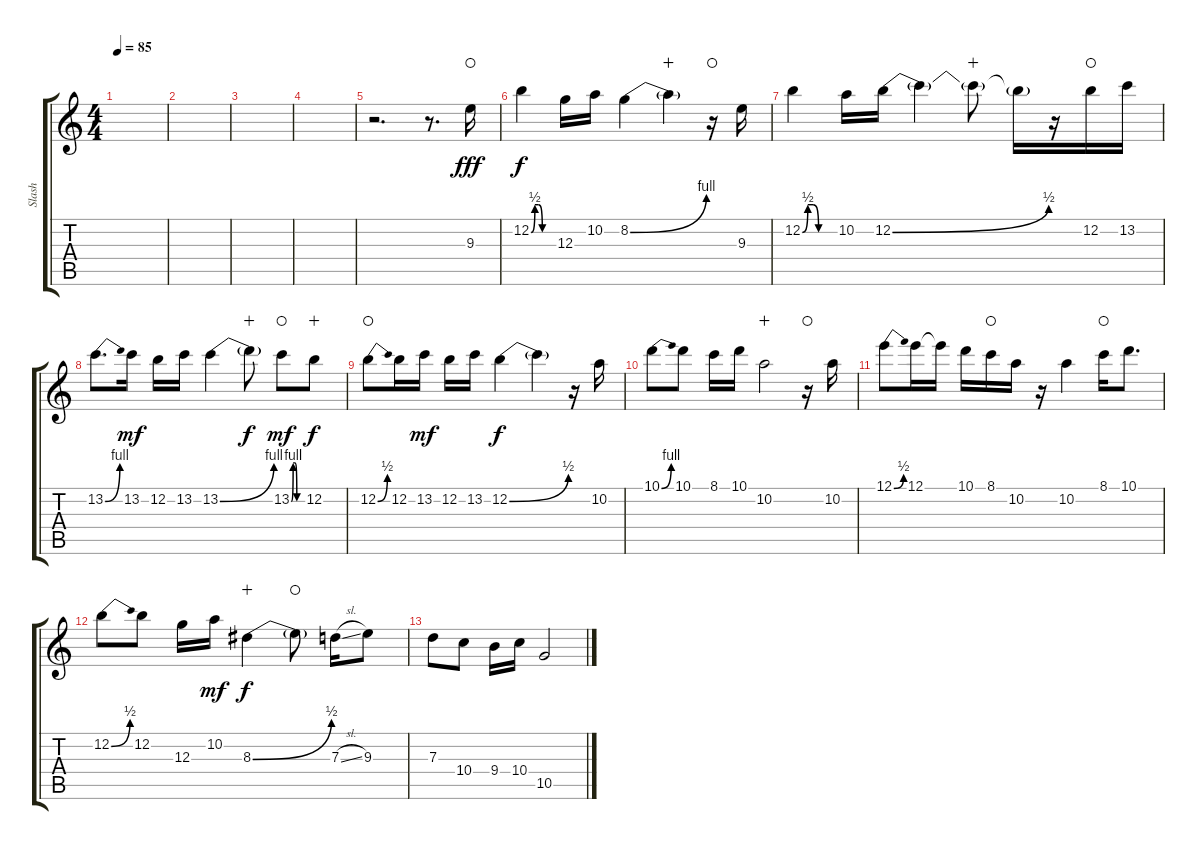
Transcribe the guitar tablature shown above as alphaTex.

\track ("Slash" "Slash") {instrument distortionguitar}
\staff {score tabs}
\tuning (E4 B3 G3 D3 A2 E2) {hide}
\ts (4 4)
\tempo 85
\clef g2
\ks c
|
|
|
|
r.2{d} r.8{d} 9.3.16{dy fff waho} |
12.2{be (custom 0 0 10 2 20 2 30 0 60 0)}.4{dy f} 12.3.16 10.2.16 8.2{be (bend 0 0 60 4)}.4 8.2{t}.4{wahc} r.16{waho} 9.3.16 |
12.2{be (custom 0 0 10 2 20 2 30 0 60 0)}.4 10.2.16 12.2{be (bend 0 0 60 2)}.16 12.2{t}.4 12.2{t}.8{wahc} 12.2{t}.16 r.16 12.2.16{waho} 13.2.16 |
13.2{be (bend 0 0 60 4)}.8{d} 13.2.16{dy mf} 12.2.16 13.2.16 13.2{be (bend 0 0 60 4)}.4 13.2{t}.8{dy f wahc} 13.2{be (custom 0 0 10 4 20 4 30 0 60 0)}.8{dy mf waho} 12.2.8{dy f wahc} |
12.2{be (bend 0 0 60 2)}.8{waho} 12.2.16 13.2.16{dy mf} 12.2.16 13.2.16 12.2{be (bend 0 0 60 2)}.4{dy f} 12.2{t}.4 r.16 10.2.16 |
10.1{be (bend 0 0 60 4)}.8 10.1.8 8.1.16 10.1.16 10.2.2{wahc} r.16{waho} 10.2.16 |
12.1{be (bend 0 0 60 2)}.8 12.1.16 12.1{t}.16 10.1.16 8.1.16{waho} 10.2.16 r.16 10.2.4 8.1.16{waho} 10.1.8{d} |
12.2{be (bend 0 0 60 2)}.8 12.2.8 12.3.16 10.2.16{dy mf} 8.3{be (bend 0 0 60 2)}.4{dy f wahc} 8.3{t}.8{waho} 7.3{sl}.16 9.3.8 |
7.3.8 10.4.8 9.4.16 10.4.16 10.5.2
